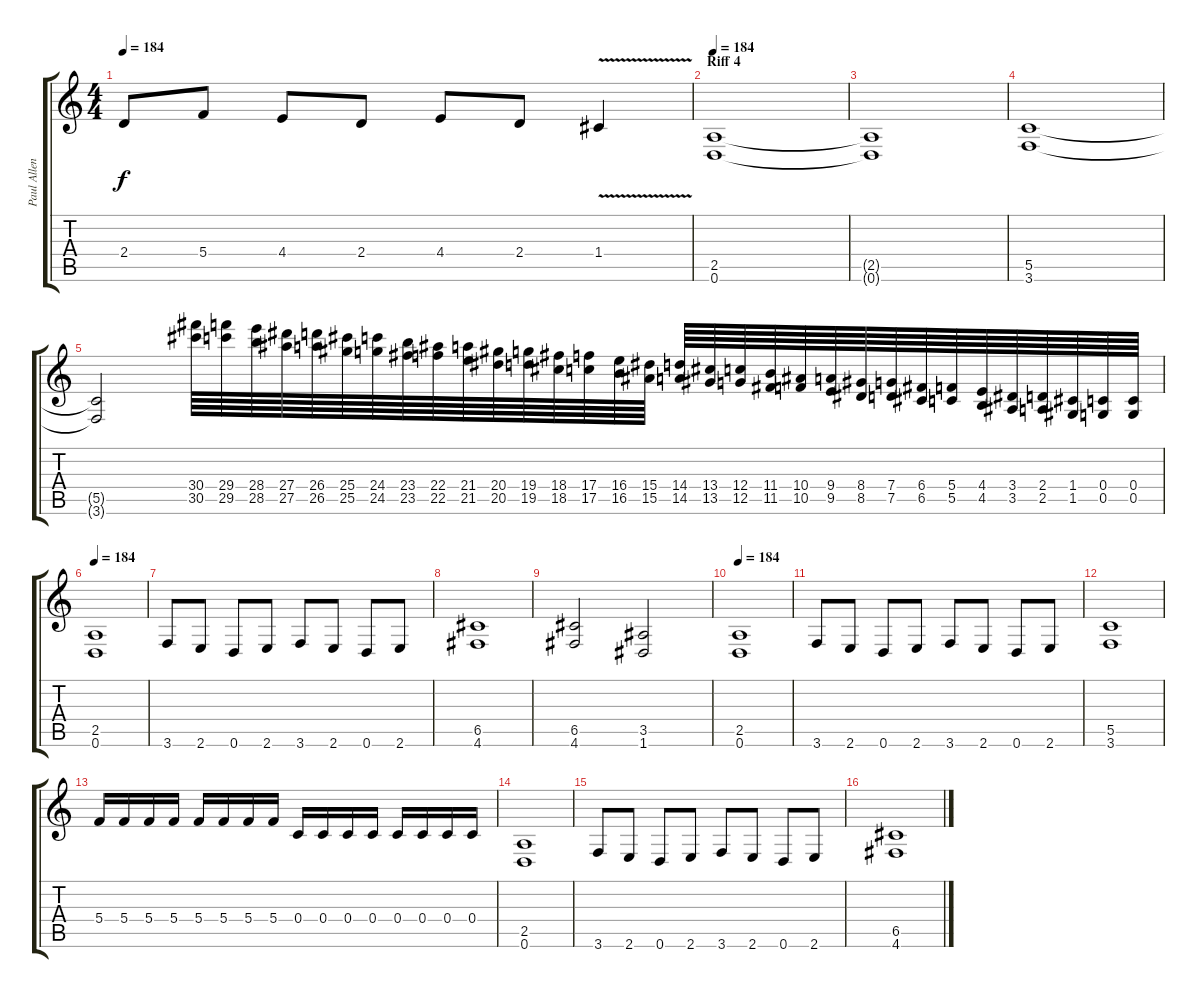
\track ("Paul Allender (Guitar Soul)" "Paul Allen") {instrument distortionguitar}
\staff {score tabs}
\tuning (D4 A3 F3 C3 G2 D2) {hide}
\ts (4 4)
\tempo 184
\clef g2
\ks c
2.4.8{dy f} 5.4.8 4.4.8 2.4.8 4.4.8 2.4.8 1.4{v}.4 |
\section ("" "Riff 4")
\tempo 184
(2.5 0.6).1 |
(2.5{t} 0.6{t}).1 |
(5.5 3.6).1 |
(5.5{t} 3.6{t}).2 (30.4 30.5).64 (29.4 29.5).64 (28.4 28.5).64 (27.4 27.5).64 (26.4 26.5).64 (25.4 25.5).64 (24.4 24.5).64 (23.4 23.5).64 (22.4 22.5).64 (21.4 21.5).64 (20.4 20.5).64 (19.4 19.5).64 (18.4 18.5).64 (17.4 17.5).64 (16.4 16.5).64 (15.4 15.5).64 (14.4 14.5).64 (13.4 13.5).64 (12.4 12.5).64 (11.4 11.5).64 (10.4 10.5).64 (9.4 9.5).64 (8.4 8.5).64 (7.4 7.5).64 (6.4 6.5).64 (5.4 5.5).64 (4.4 4.5).64 (3.4 3.5).64 (2.4 2.5).64 (1.4 1.5).64 (0.4 0.5).64 (0.4 0.5).64 |
\tempo 184
(2.5 0.6).1 |
3.6.8 2.6.8 0.6.8 2.6.8 3.6.8 2.6.8 0.6.8 2.6.8 |
(6.5 4.6).1 |
(6.5 4.6).2 (3.5 1.6).2 |
\tempo 184
(2.5 0.6).1 |
3.6.8 2.6.8 0.6.8 2.6.8 3.6.8 2.6.8 0.6.8 2.6.8 |
(5.5 3.6).1 |
5.4.16 5.4.16 5.4.16 5.4.16 5.4.16 5.4.16 5.4.16 5.4.16 0.4.16 0.4.16 0.4.16 0.4.16 0.4.16 0.4.16 0.4.16 0.4.16 |
(2.5 0.6).1 |
3.6.8 2.6.8 0.6.8 2.6.8 3.6.8 2.6.8 0.6.8 2.6.8 |
(6.5 4.6).1
